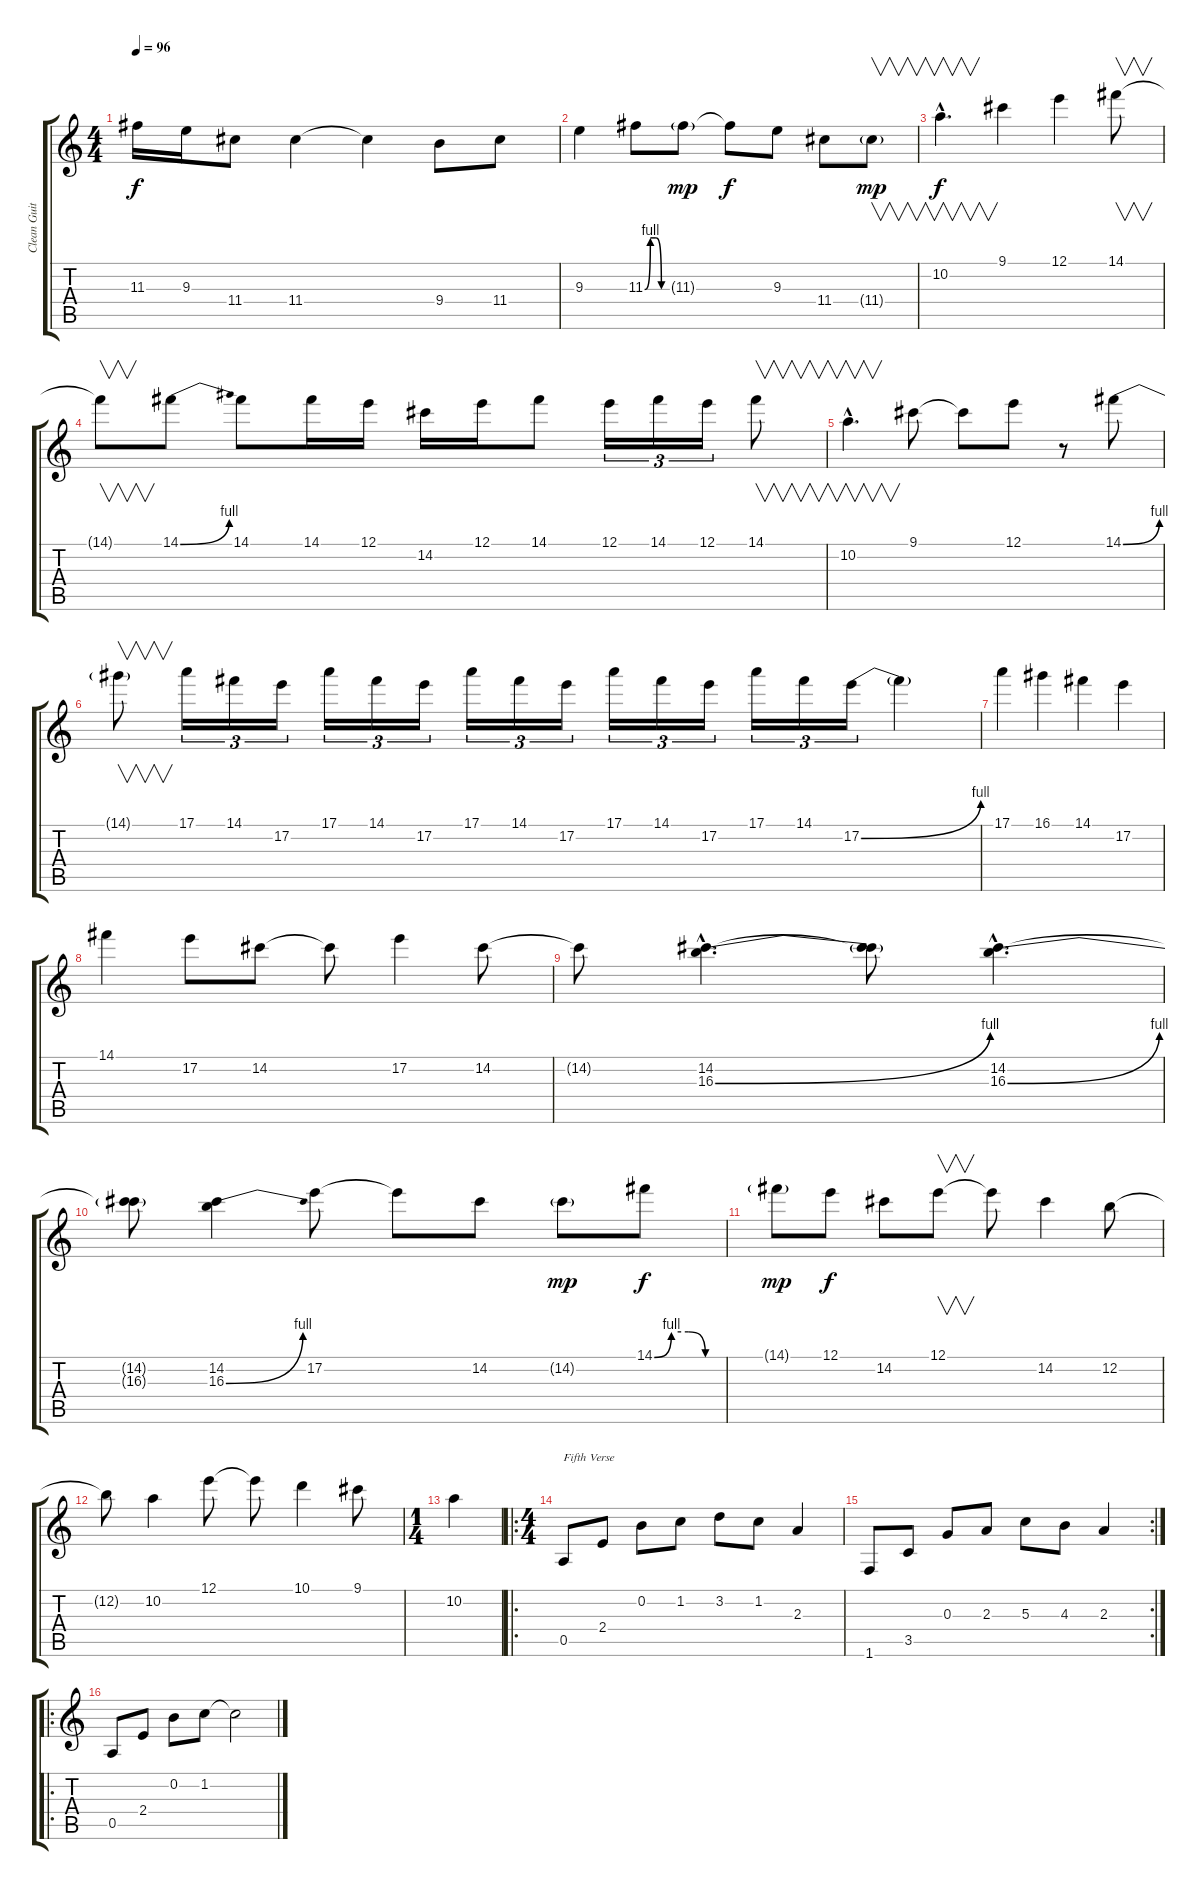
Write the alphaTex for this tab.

\track ("Clean Guitar" "Clean Guit") {instrument electricguitarclean}
\staff {score tabs}
\tuning (E4 B3 G3 D3 A2 E2) {hide}
\ts (4 4)
\tempo 96
\clef g2
\ks c
11.3.16{dy f} 9.3.16 11.4.8 11.4.4 11.4{t}.4 9.4.8 11.4.8 |
9.3.4 11.3{be (custom 0 0 15 4 30 4 45 0 60 0)}.8 11.3{g}.8{dy mp} 11.3{t}.8{dy f} 9.3.8 11.4.8 11.4{g}.8{v dy mp} |
10.2{hac}.4{v d dy f} 9.1.4 12.1.4 14.1.8{v} |
14.1{t}.8{v} 14.1{be (bend 0 0 60 4)}.8 14.1.8 14.1.16 12.1.16 14.2.16 12.1.16 14.1.8 12.1.16{tu (3 2)} 14.1.16{tu (3 2)} 12.1.16{tu (3 2)} 14.1.8{v} |
10.2{hac}.4{v d} 9.1.8 9.1{t}.8 12.1.8 r.8 14.1{be (bend 0 0 60 4)}.8 |
14.1{t}.8{v} 17.1.16{tu (3 2)} 14.1.16{tu (3 2)} 17.2.16{tu (3 2)} 17.1.16{tu (3 2)} 14.1.16{tu (3 2)} 17.2.16{tu (3 2)} 17.1.16{tu (3 2)} 14.1.16{tu (3 2)} 17.2.16{tu (3 2)} 17.1.16{tu (3 2)} 14.1.16{tu (3 2)} 17.2.16{tu (3 2)} 17.1.16{tu (3 2)} 14.1.16{tu (3 2)} 17.2{be (bend 0 0 60 4)}.16{tu (3 2)} 17.2{t}.4 |
17.1.4 16.1.4 14.1.4 17.2.4 |
14.1.4 17.2.8 14.2.8 14.2{t}.8 17.2.4 14.2.8 |
14.2{t}.8 (14.2{hac} 16.3{be (bend 0 0 60 4) hac}).4{d} (14.2{t} 16.3{t}).8 (14.2{hac} 16.3{be (bend 0 0 60 4) hac}).4{d} |
(14.2{t} 16.3{t}).8 (14.2 16.3{be (bend 0 0 60 4)}).4 17.2.8 17.2{t}.8 14.2.8 14.2{g}.8{dy mp} 14.1{be (custom 0 0 15 4 30 4 45 0 60 0)}.8{dy f} |
14.1{g}.8{dy mp} 12.1.8{dy f} 14.2.8 12.1.8{v} 12.1{t}.8 14.2.4 12.2.8 |
12.2{t}.8 10.2.4 12.1.8 12.1{t}.8 10.1.4 9.1.8 |
\ts (1 4)
10.2.4 |
\ro
\ts (4 4)
0.5.8{txt "Fifth Verse"} 2.4.8 0.2.8 1.2.8 3.2.8 1.2.8 2.3.4 |
\rc 2
1.6.8 3.5.8 0.3.8 2.3.8 5.3.8 4.3.8 2.3.4 |
\ro
0.5.8 2.4.8 0.2.8 1.2.8 1.2{t}.2
